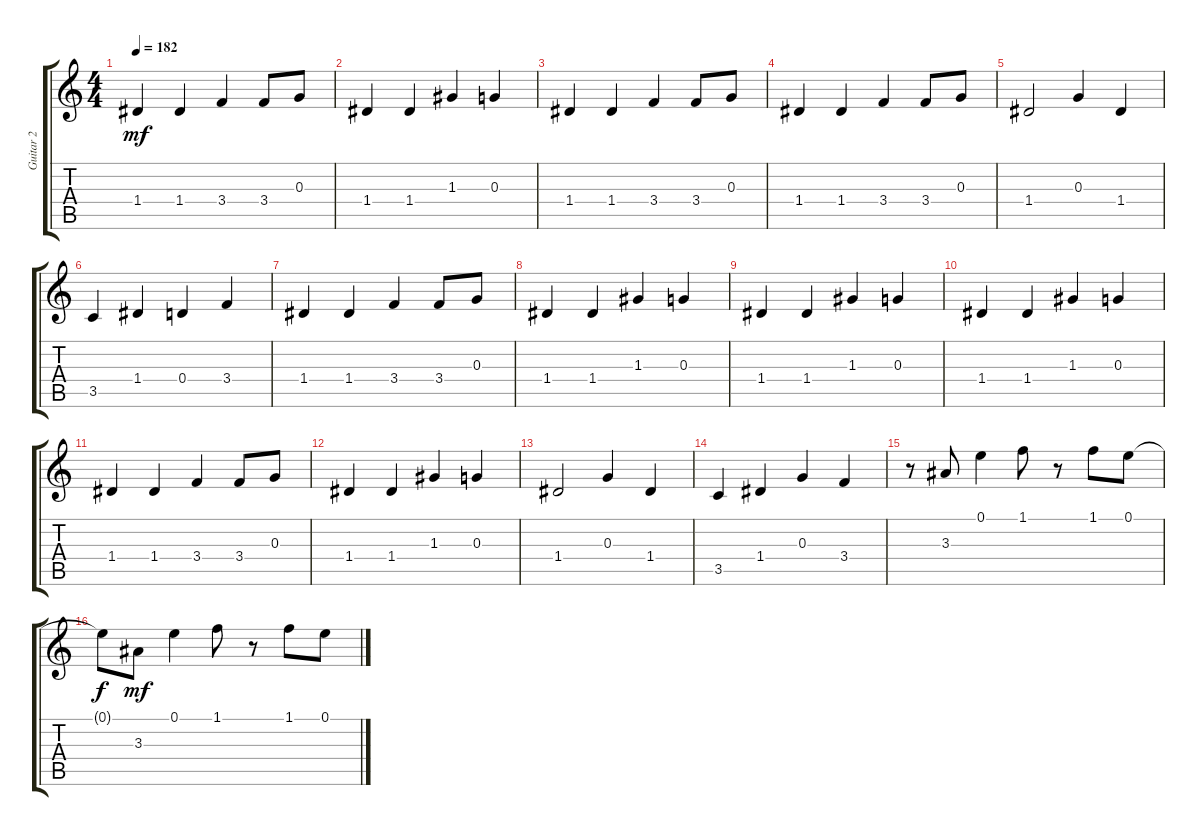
\track ("Guitar 2" "Guitar 2") {instrument overdrivenguitar}
\staff {score tabs}
\tuning (E4 B3 G3 D3 A2 E2) {hide}
\ts (4 4)
\tempo 182
\clef g2
\ks c
1.4.4{dy mf} 1.4.4 3.4.4 3.4.8 0.3.8 |
1.4.4 1.4.4 1.3.4 0.3.4 |
1.4.4 1.4.4 3.4.4 3.4.8 0.3.8 |
1.4.4 1.4.4 3.4.4 3.4.8 0.3.8 |
1.4.2 0.3.4 1.4.4 |
3.5.4 1.4.4 0.4.4 3.4.4 |
1.4.4 1.4.4 3.4.4 3.4.8 0.3.8 |
1.4.4 1.4.4 1.3.4 0.3.4 |
1.4.4 1.4.4 1.3.4 0.3.4 |
1.4.4 1.4.4 1.3.4 0.3.4 |
1.4.4 1.4.4 3.4.4 3.4.8 0.3.8 |
1.4.4 1.4.4 1.3.4 0.3.4 |
1.4.2 0.3.4 1.4.4 |
3.5.4 1.4.4 0.3.4 3.4.4 |
r.8 3.3.8 0.1.4 1.1.8 r.8 1.1.8 0.1.8 |
0.1{t}.8{dy f} 3.3.8{dy mf} 0.1.4 1.1.8 r.8 1.1.8 0.1.8
